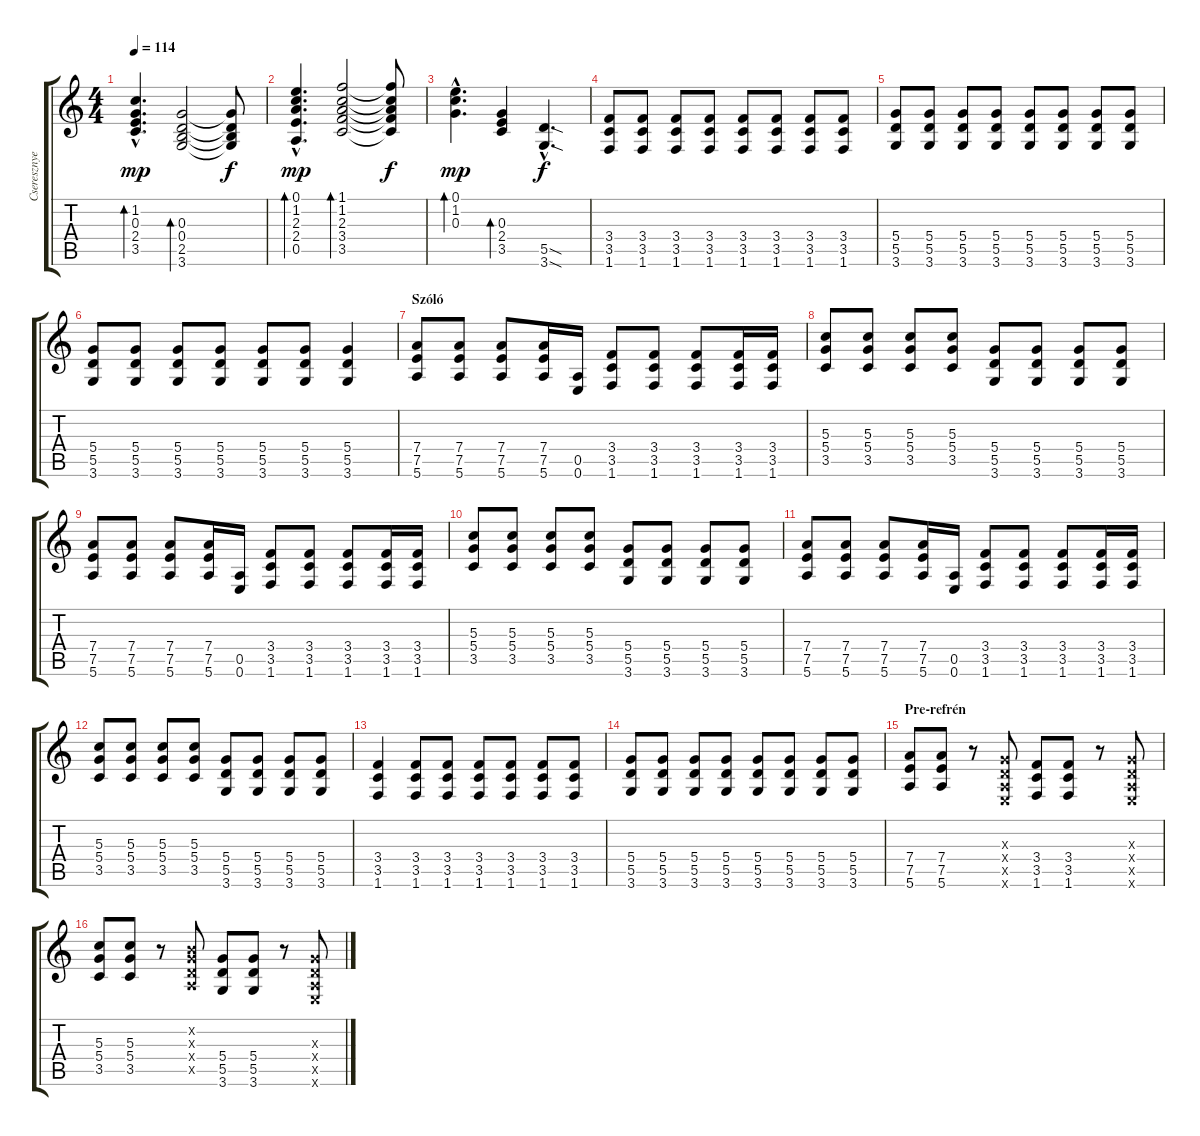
\track ("Cseresznye I" "Cseresznye") {instrument distortionguitar}
\staff {score tabs}
\tuning (E4 B3 G3 D3 A2 E2) {hide}
\ts (4 4)
\tempo 114
\clef g2
\ks c
(1.2{hac} 0.3{hac} 2.4{hac} 3.5{hac}).4{d bd 240 dy mp} (0.3 0.4 2.5 3.6).2{bd 240} (0.3{t} 0.4{t} 2.5{t} 3.6{t}).8{dy f} |
(0.1{hac} 1.2{hac} 2.3{hac} 2.4{hac} 0.5{hac}).4{d bd 240 dy mp} (1.1 1.2 2.3 3.4 3.5).2{bd 240} (1.1{t} 1.2{t} 2.3{t} 3.4{t} 3.5{t}).8{dy f} |
(0.1{hac} 1.2{hac} 0.3{hac}).4{d bd 240 dy mp} (0.3 2.4 3.5).4{bd 240} (5.5{sod hac} 3.6{sod hac}).4{d dy f instrument distortionguitar} |
(3.4 3.5 1.6).8 (3.4 3.5 1.6).8 (3.4 3.5 1.6).8 (3.4 3.5 1.6).8 (3.4 3.5 1.6).8 (3.4 3.5 1.6).8 (3.4 3.5 1.6).8 (3.4 3.5 1.6).8 |
(5.4 5.5 3.6).8 (5.4 5.5 3.6).8 (5.4 5.5 3.6).8 (5.4 5.5 3.6).8 (5.4 5.5 3.6).8 (5.4 5.5 3.6).8 (5.4 5.5 3.6).8 (5.4 5.5 3.6).8 |
(5.4 5.5 3.6).8 (5.4 5.5 3.6).8 (5.4 5.5 3.6).8 (5.4 5.5 3.6).8 (5.4 5.5 3.6).8 (5.4 5.5 3.6).8 (5.4 5.5 3.6).4 |
\section ("" "Szóló")
(7.4 7.5 5.6).8{volume 11} (7.4 7.5 5.6).8 (7.4 7.5 5.6).8 (7.4 7.5 5.6).16 (0.5 0.6).16 (3.4 3.5 1.6).8 (3.4 3.5 1.6).8 (3.4 3.5 1.6).8 (3.4 3.5 1.6).16 (3.4 3.5 1.6).16 |
(5.3 5.4 3.5).8 (5.3 5.4 3.5).8 (5.3 5.4 3.5).8 (5.3 5.4 3.5).8 (5.4 5.5 3.6).8 (5.4 5.5 3.6).8 (5.4 5.5 3.6).8 (5.4 5.5 3.6).8 |
(7.4 7.5 5.6).8 (7.4 7.5 5.6).8 (7.4 7.5 5.6).8 (7.4 7.5 5.6).16 (0.5 0.6).16 (3.4 3.5 1.6).8 (3.4 3.5 1.6).8 (3.4 3.5 1.6).8 (3.4 3.5 1.6).16 (3.4 3.5 1.6).16 |
(5.3 5.4 3.5).8 (5.3 5.4 3.5).8 (5.3 5.4 3.5).8 (5.3 5.4 3.5).8 (5.4 5.5 3.6).8 (5.4 5.5 3.6).8 (5.4 5.5 3.6).8 (5.4 5.5 3.6).8 |
(7.4 7.5 5.6).8 (7.4 7.5 5.6).8 (7.4 7.5 5.6).8 (7.4 7.5 5.6).16 (0.5 0.6).16 (3.4 3.5 1.6).8 (3.4 3.5 1.6).8 (3.4 3.5 1.6).8 (3.4 3.5 1.6).16 (3.4 3.5 1.6).16 |
(5.3 5.4 3.5).8 (5.3 5.4 3.5).8 (5.3 5.4 3.5).8 (5.3 5.4 3.5).8 (5.4 5.5 3.6).8 (5.4 5.5 3.6).8 (5.4 5.5 3.6).8 (5.4 5.5 3.6).8 |
(3.4 3.5 1.6).4 (3.4 3.5 1.6).8 (3.4 3.5 1.6).8 (3.4 3.5 1.6).8 (3.4 3.5 1.6).8 (3.4 3.5 1.6).8 (3.4 3.5 1.6).8 |
(5.4 5.5 3.6).8 (5.4 5.5 3.6).8 (5.4 5.5 3.6).8 (5.4 5.5 3.6).8 (5.4 5.5 3.6).8 (5.4 5.5 3.6).8 (5.4 5.5 3.6).8 (5.4 5.5 3.6).8 |
\section ("" "Pre-refrén")
(7.4 7.5 5.6).8{volume 13} (7.4 7.5 5.6).8 r.8 (0.3{x} 0.4{x} 0.5{x} 0.6{x}).8 (3.4 3.5 1.6).8 (3.4 3.5 1.6).8 r.8 (0.3{x} 0.4{x} 0.5{x} 0.6{x}).8 |
(5.3 5.4 3.5).8 (5.3 5.4 3.5).8 r.8 (0.2{x} 0.3{x} 0.4{x} 0.5{x}).8 (5.4 5.5 3.6).8 (5.4 5.5 3.6).8 r.8 (0.3{x} 0.4{x} 0.5{x} 0.6{x}).8
